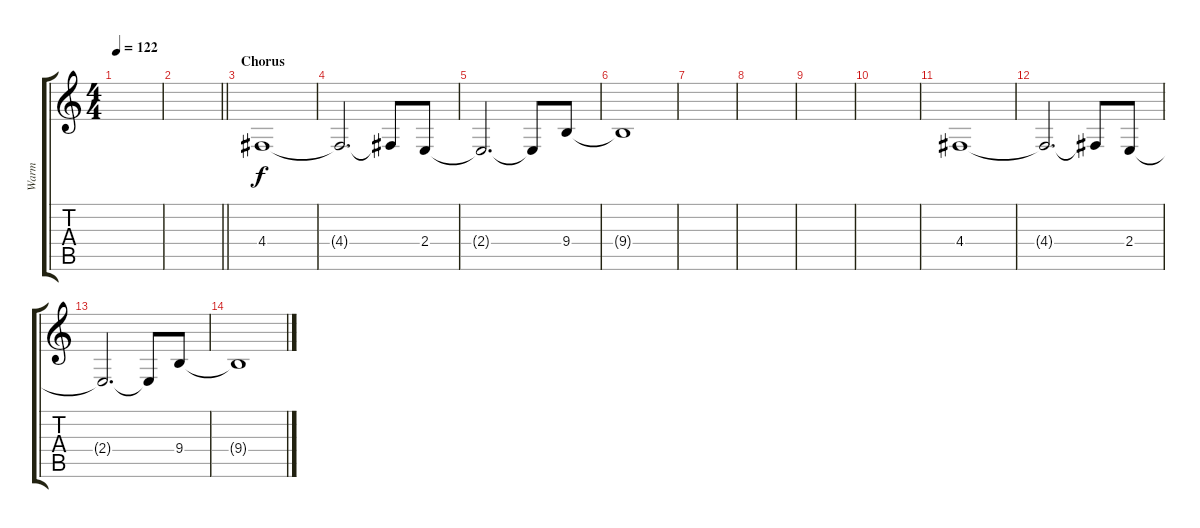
\track ("Warm" "Warm") {instrument pad2warm}
\staff {score tabs}
\tuning (E4 B3 G3 D3 A2 E2) {hide}
\ts (4 4)
\tempo 122
\clef g2
\ks c
|
\barLineRight lightlight
|
\section ("" "Chorus")
4.4.1{instrument pad2warm} |
4.4{t}.2{d} 4.4{t}.8 2.4.8 |
2.4{t}.2{d} 2.4{t}.8 9.4.8 |
9.4{t}.1 |
|
|
|
|
4.4.1 |
4.4{t}.2{d} 4.4{t}.8 2.4.8 |
2.4{t}.2{d} 2.4{t}.8 9.4.8 |
9.4{t}.1
